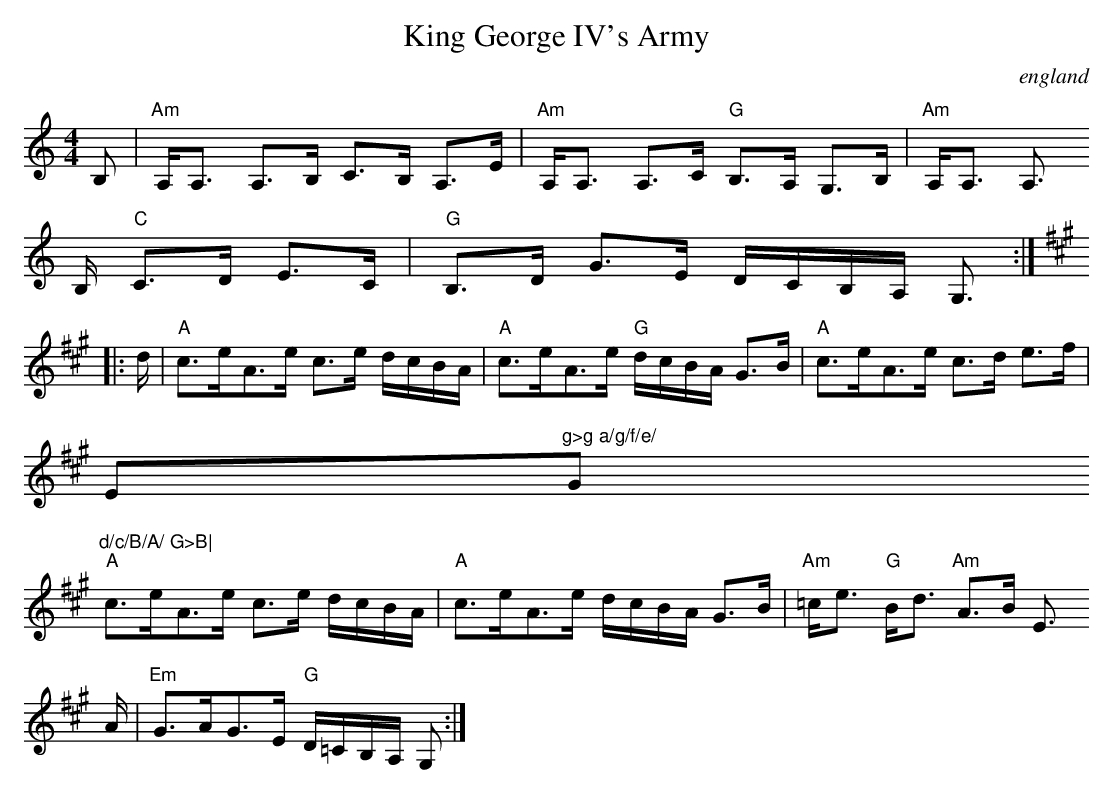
X:1
T:King George IV's Army
O:england
M:4/4
L:1/8
K:Am
B,|"Am"A,<A, A,>B, C>B, A,>E|"Am"A,<A, A,>C "G"B,>A, G,>B,|"Am"A,<A, A,>
B, "C"C>D E>C|"G"B,>D G>E D/C/B,/A,/ G,>:|
K:A
|:d|"A"c>eA>e c>e d/c/B/A/|"A"c>eA>e "G"d/c/B/A/ G>B|"A"c>eA>e c>d e>f|"
Em"g>g a/g/f/e/ "G"d/c/B/A/ G>B|
"A"c>eA>e c>e d/c/B/A/|"A"c>eA>e d/c/B/A/ G>B|"Am"=c<e "G"B<d "Am"A>B E>
A|"Em"G>AG>E "G"D/=C/B,/A,/ G,:|
